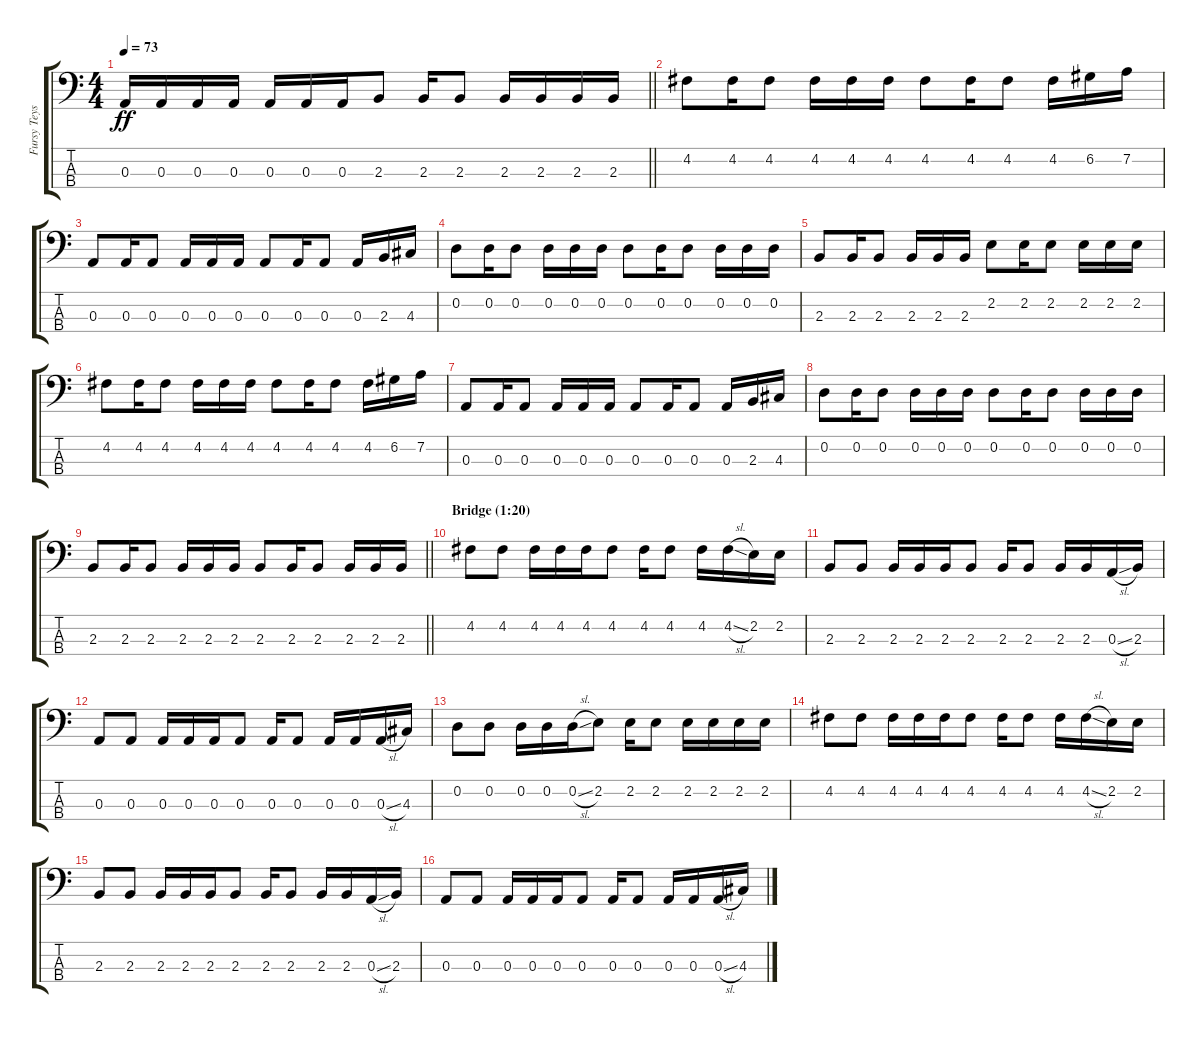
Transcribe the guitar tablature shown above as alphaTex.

\track ("Fursy Teyssier" "Fursy Teys") {instrument electricbassfinger}
\staff {score tabs}
\tuning (G2 D2 A1 E1) {hide}
\ts (4 4)
\tempo 73
\clef f4
\barLineRight lightlight
\ks c
0.3.16{dy ff} 0.3.16 0.3.16 0.3.16 0.3.16 0.3.16 0.3.16 2.3.8 2.3.16 2.3.8 2.3.16 2.3.16 2.3.16 2.3.16 |
\section ("" "")
4.2.8 4.2.16 4.2.8 4.2.16 4.2.16 4.2.16 4.2.8 4.2.16 4.2.8 4.2.16 6.2.16 7.2.16 |
0.3.8 0.3.16 0.3.8 0.3.16 0.3.16 0.3.16 0.3.8 0.3.16 0.3.8 0.3.16 2.3.16 4.3.16 |
0.2.8 0.2.16 0.2.8 0.2.16 0.2.16 0.2.16 0.2.8 0.2.16 0.2.8 0.2.16 0.2.16 0.2.16 |
2.3.8 2.3.16 2.3.8 2.3.16 2.3.16 2.3.16 2.2.8 2.2.16 2.2.8 2.2.16 2.2.16 2.2.16 |
4.2.8 4.2.16 4.2.8 4.2.16 4.2.16 4.2.16 4.2.8 4.2.16 4.2.8 4.2.16 6.2.16 7.2.16 |
0.3.8 0.3.16 0.3.8 0.3.16 0.3.16 0.3.16 0.3.8 0.3.16 0.3.8 0.3.16 2.3.16 4.3.16 |
0.2.8 0.2.16 0.2.8 0.2.16 0.2.16 0.2.16 0.2.8 0.2.16 0.2.8 0.2.16 0.2.16 0.2.16 |
\barLineRight lightlight
2.3.8 2.3.16 2.3.8 2.3.16 2.3.16 2.3.16 2.3.8 2.3.16 2.3.8 2.3.16 2.3.16 2.3.16 |
\section ("" "Bridge (1:20)")
4.2.8 4.2.8 4.2.16 4.2.16 4.2.16 4.2.8 4.2.16 4.2.8 4.2.16 4.2{sl}.16 2.2.16 2.2.16 |
2.3.8 2.3.8 2.3.16 2.3.16 2.3.16 2.3.8 2.3.16 2.3.8 2.3.16 2.3.16 0.3{sl}.16 2.3.16 |
0.3.8 0.3.8 0.3.16 0.3.16 0.3.16 0.3.8 0.3.16 0.3.8 0.3.16 0.3.16 0.3{sl}.16 4.3.16 |
0.2.8 0.2.8 0.2.16 0.2.16 0.2{sl}.16 2.2.8 2.2.16 2.2.8 2.2.16 2.2.16 2.2.16 2.2.16 |
4.2.8 4.2.8 4.2.16 4.2.16 4.2.16 4.2.8 4.2.16 4.2.8 4.2.16 4.2{sl}.16 2.2.16 2.2.16 |
2.3.8 2.3.8 2.3.16 2.3.16 2.3.16 2.3.8 2.3.16 2.3.8 2.3.16 2.3.16 0.3{sl}.16 2.3.16 |
0.3.8 0.3.8 0.3.16 0.3.16 0.3.16 0.3.8 0.3.16 0.3.8 0.3.16 0.3.16 0.3{sl}.16 4.3.16
